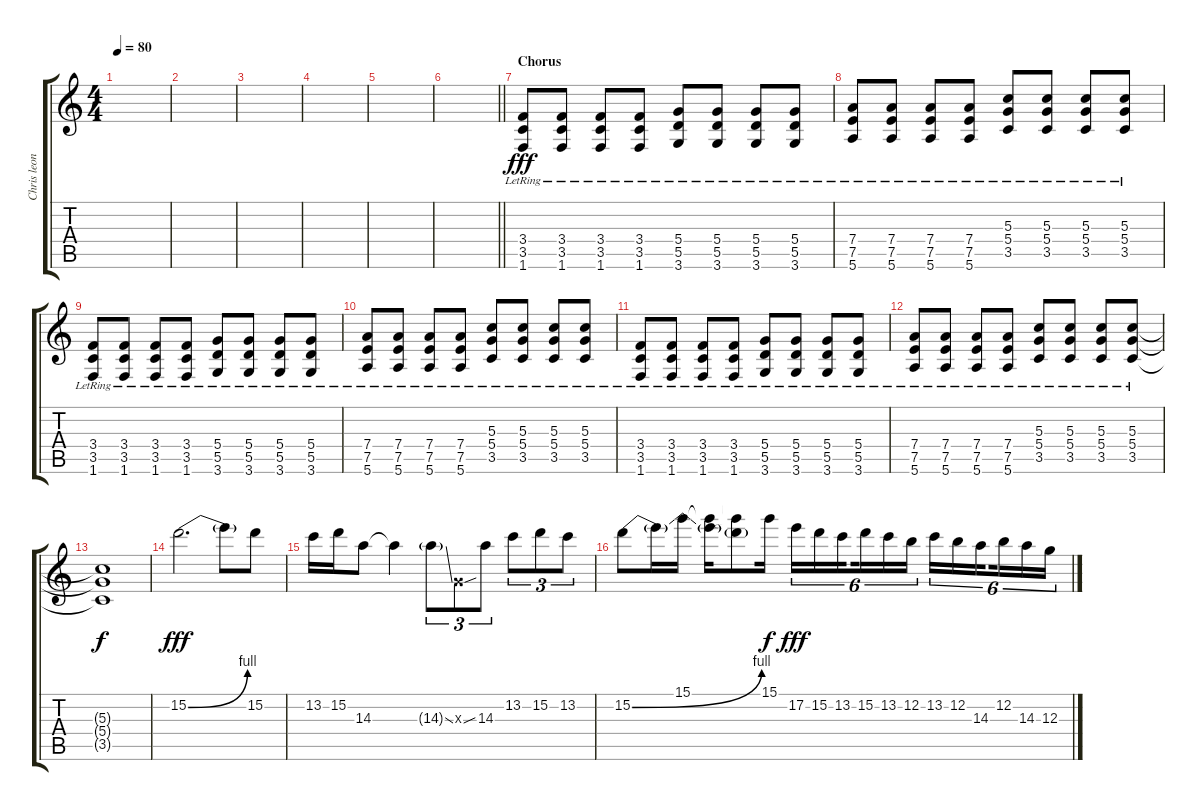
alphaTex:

\track ("Chris leonard" "Chris leon") {instrument distortionguitar}
\staff {score tabs}
\tuning (E4 B3 G3 D3 A2 E2) {hide}
\ts (4 4)
\tempo 80
\clef g2
\ks c
|
|
|
|
|
\barLineRight lightlight
|
\section ("" "Chorus")
(3.4{lr} 3.5{lr} 1.6{lr}).8{dy fff} (3.4{lr} 3.5{lr} 1.6{lr}).8 (3.4{lr} 3.5{lr} 1.6{lr}).8 (3.4{lr} 3.5{lr} 1.6{lr}).8 (5.4{lr} 5.5{lr} 3.6{lr}).8 (5.4{lr} 5.5{lr} 3.6{lr}).8 (5.4{lr} 5.5{lr} 3.6{lr}).8 (5.4{lr} 5.5{lr} 3.6{lr}).8 |
(7.4{lr} 7.5{lr} 5.6).8 (7.4{lr} 7.5{lr} 5.6).8 (7.4{lr} 7.5{lr} 5.6).8 (7.4{lr} 7.5{lr} 5.6).8 (5.3{lr} 5.4{lr} 3.5{lr}).8 (5.3{lr} 5.4{lr} 3.5{lr}).8 (5.3{lr} 5.4{lr} 3.5{lr}).8 (5.3{lr} 5.4{lr} 3.5{lr}).8 |
(3.4{lr} 3.5{lr} 1.6{lr}).8 (3.4{lr} 3.5{lr} 1.6{lr}).8 (3.4{lr} 3.5{lr} 1.6{lr}).8 (3.4{lr} 3.5{lr} 1.6{lr}).8 (5.4{lr} 5.5{lr} 3.6{lr}).8 (5.4{lr} 5.5{lr} 3.6{lr}).8 (5.4{lr} 5.5{lr} 3.6{lr}).8 (5.4{lr} 5.5{lr} 3.6{lr}).8 |
(7.4{lr} 7.5{lr} 5.6).8 (7.4{lr} 7.5{lr} 5.6).8 (7.4{lr} 7.5{lr} 5.6).8 (7.4{lr} 7.5{lr} 5.6).8 (5.3{lr} 5.4{lr} 3.5{lr}).8 (5.3{lr} 5.4{lr} 3.5{lr}).8 (5.3{lr} 5.4{lr} 3.5{lr}).8 (5.3{lr} 5.4{lr} 3.5{lr}).8 |
(3.4{lr} 3.5{lr} 1.6{lr}).8 (3.4{lr} 3.5{lr} 1.6{lr}).8 (3.4{lr} 3.5{lr} 1.6{lr}).8 (3.4{lr} 3.5{lr} 1.6{lr}).8 (5.4{lr} 5.5{lr} 3.6{lr}).8 (5.4{lr} 5.5{lr} 3.6{lr}).8 (5.4{lr} 5.5{lr} 3.6{lr}).8 (5.4{lr} 5.5{lr} 3.6{lr}).8 |
(7.4{lr} 7.5{lr} 5.6).8 (7.4{lr} 7.5{lr} 5.6).8 (7.4{lr} 7.5{lr} 5.6).8 (7.4{lr} 7.5{lr} 5.6).8 (5.3{lr} 5.4{lr} 3.5{lr}).8 (5.3{lr} 5.4{lr} 3.5{lr}).8 (5.3{lr} 5.4{lr} 3.5{lr}).8 (5.3{lr} 5.4{lr} 3.5{lr}).8 |
(5.3{t} 5.4{t} 3.5{t}).1{dy f} |
15.2{be (bend 0 0 60 4)}.2{d dy fff} 15.2{t}.8 15.2.8 |
13.2.16 15.2.16 14.3.8 14.3{t}.4 14.3{ss g}.8{tu (3 2)} 0.3{sou x}.8{tu (3 2)} 14.3.8{tu (3 2)} 13.2.8{tu (3 2)} 15.2.8{tu (3 2)} 13.2.8{tu (3 2)} |
15.2{be (bend 0 0 60 4)}.8 15.2{t}.16 15.1.16 (15.1{t} 15.2{t}).16 (15.1{t} 15.2{t}).8 15.1.16{dy f} 17.2.16{tu (6 4) dy fff} 15.2.16{tu (6 4)} 13.2.16{tu (6 4) beam splitsecondary} 15.2.16{tu (6 4)} 13.2.16{tu (6 4)} 12.2.16{tu (6 4)} 13.2.16{tu (6 4)} 12.2.16{tu (6 4)} 14.3.16{tu (6 4) beam splitsecondary} 12.2.16{tu (6 4)} 14.3.16{tu (6 4)} 12.3.16{tu (6 4)}
